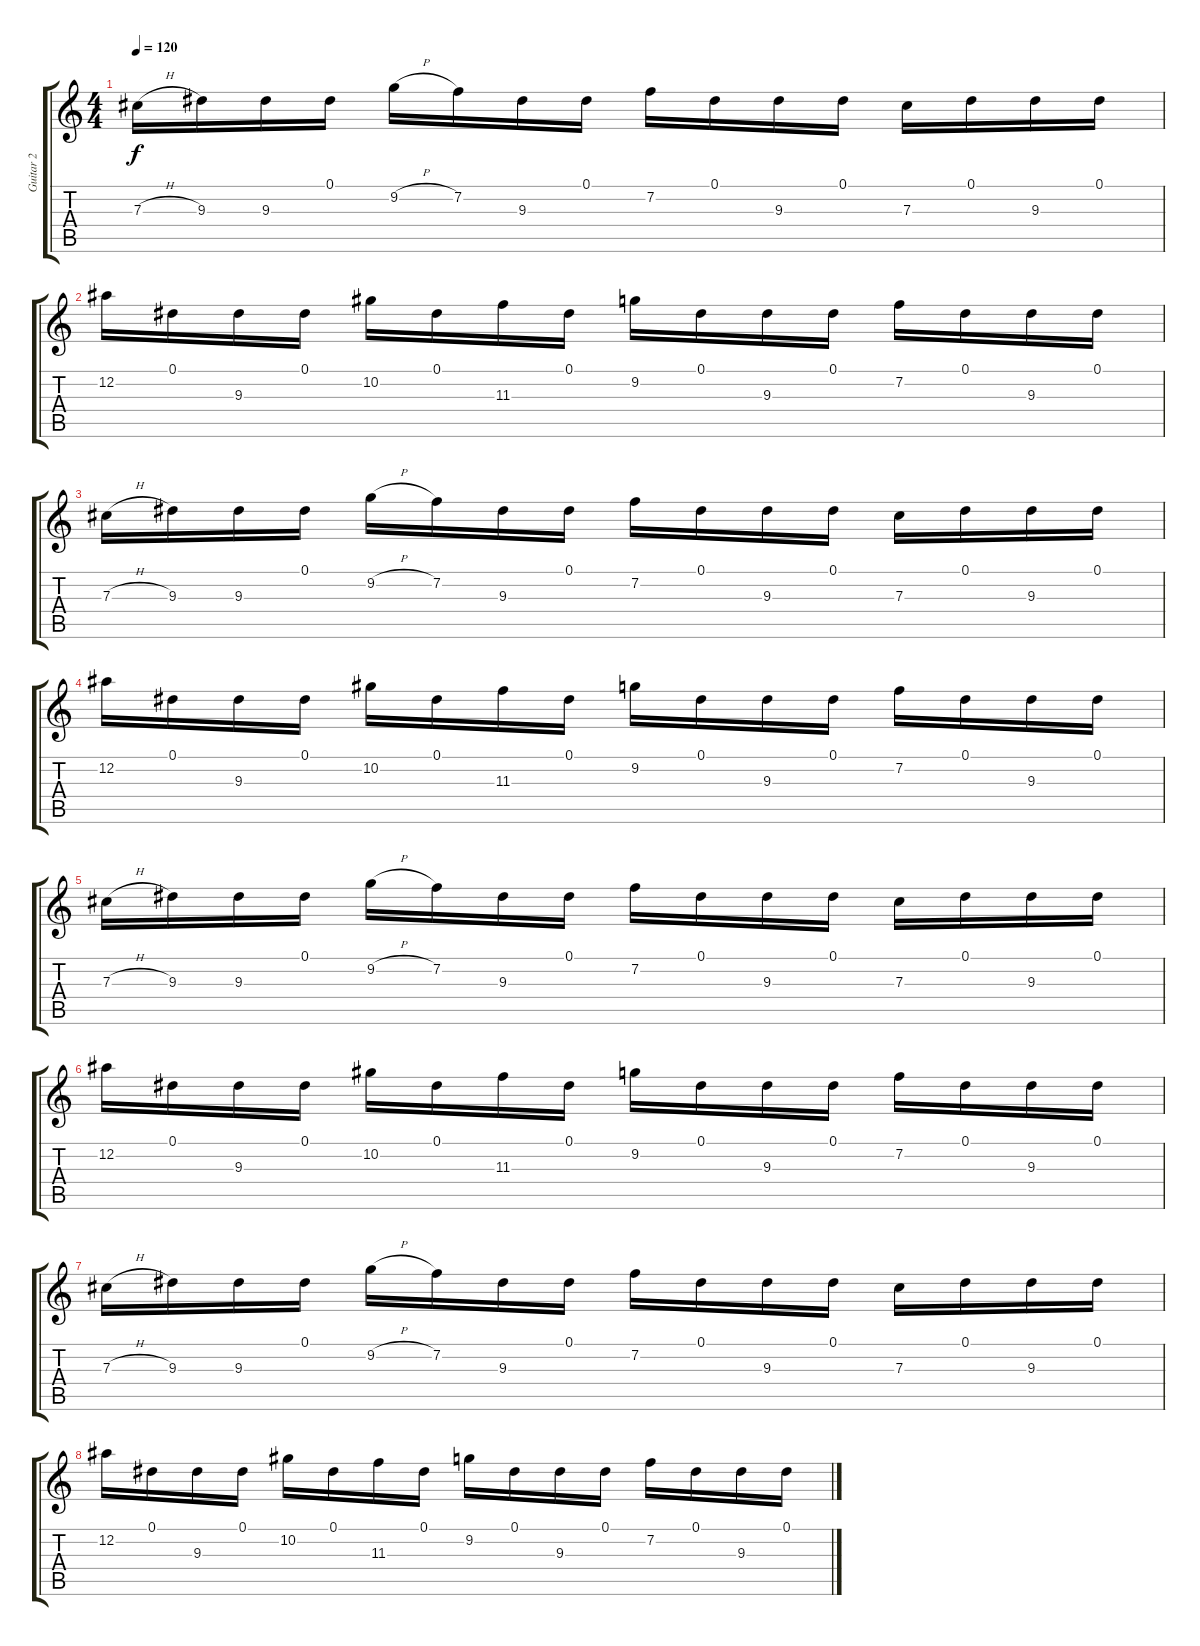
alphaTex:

\track ("Guitar 2" "Guitar 2") {instrument distortionguitar}
\staff {score tabs}
\tuning (Eb4 Bb3 Gb3 Db3 Ab2 Eb2) {hide}
\ts (4 4)
\tempo 120
\clef g2
\ks c
7.3{h}.16{dy f} 9.3.16 9.3.16 0.1.16 9.2{h}.16 7.2.16 9.3.16 0.1.16 7.2.16 0.1.16 9.3.16 0.1.16 7.3.16 0.1.16 9.3.16 0.1.16 |
12.2.16{volume 14} 0.1.16 9.3.16 0.1.16 10.2.16 0.1.16 11.3.16 0.1.16 9.2.16 0.1.16 9.3.16 0.1.16 7.2.16 0.1.16 9.3.16 0.1.16 |
7.3{h}.16 9.3.16 9.3.16 0.1.16 9.2{h}.16 7.2.16 9.3.16 0.1.16 7.2.16 0.1.16 9.3.16 0.1.16 7.3.16 0.1.16 9.3.16 0.1.16 |
12.2.16 0.1.16 9.3.16 0.1.16 10.2.16 0.1.16 11.3.16 0.1.16 9.2.16 0.1.16 9.3.16 0.1.16 7.2.16 0.1.16 9.3.16 0.1.16 |
7.3{h}.16 9.3.16 9.3.16 0.1.16 9.2{h}.16 7.2.16 9.3.16 0.1.16 7.2.16 0.1.16 9.3.16 0.1.16 7.3.16 0.1.16 9.3.16 0.1.16 |
12.2.16 0.1.16 9.3.16 0.1.16 10.2.16 0.1.16 11.3.16 0.1.16 9.2.16 0.1.16 9.3.16 0.1.16 7.2.16 0.1.16 9.3.16 0.1.16 |
7.3{h}.16 9.3.16 9.3.16 0.1.16 9.2{h}.16 7.2.16 9.3.16 0.1.16 7.2.16 0.1.16 9.3.16 0.1.16 7.3.16 0.1.16 9.3.16 0.1.16 |
12.2.16 0.1.16 9.3.16 0.1.16 10.2.16 0.1.16 11.3.16 0.1.16 9.2.16 0.1.16 9.3.16 0.1.16 7.2.16 0.1.16 9.3.16 0.1.16
